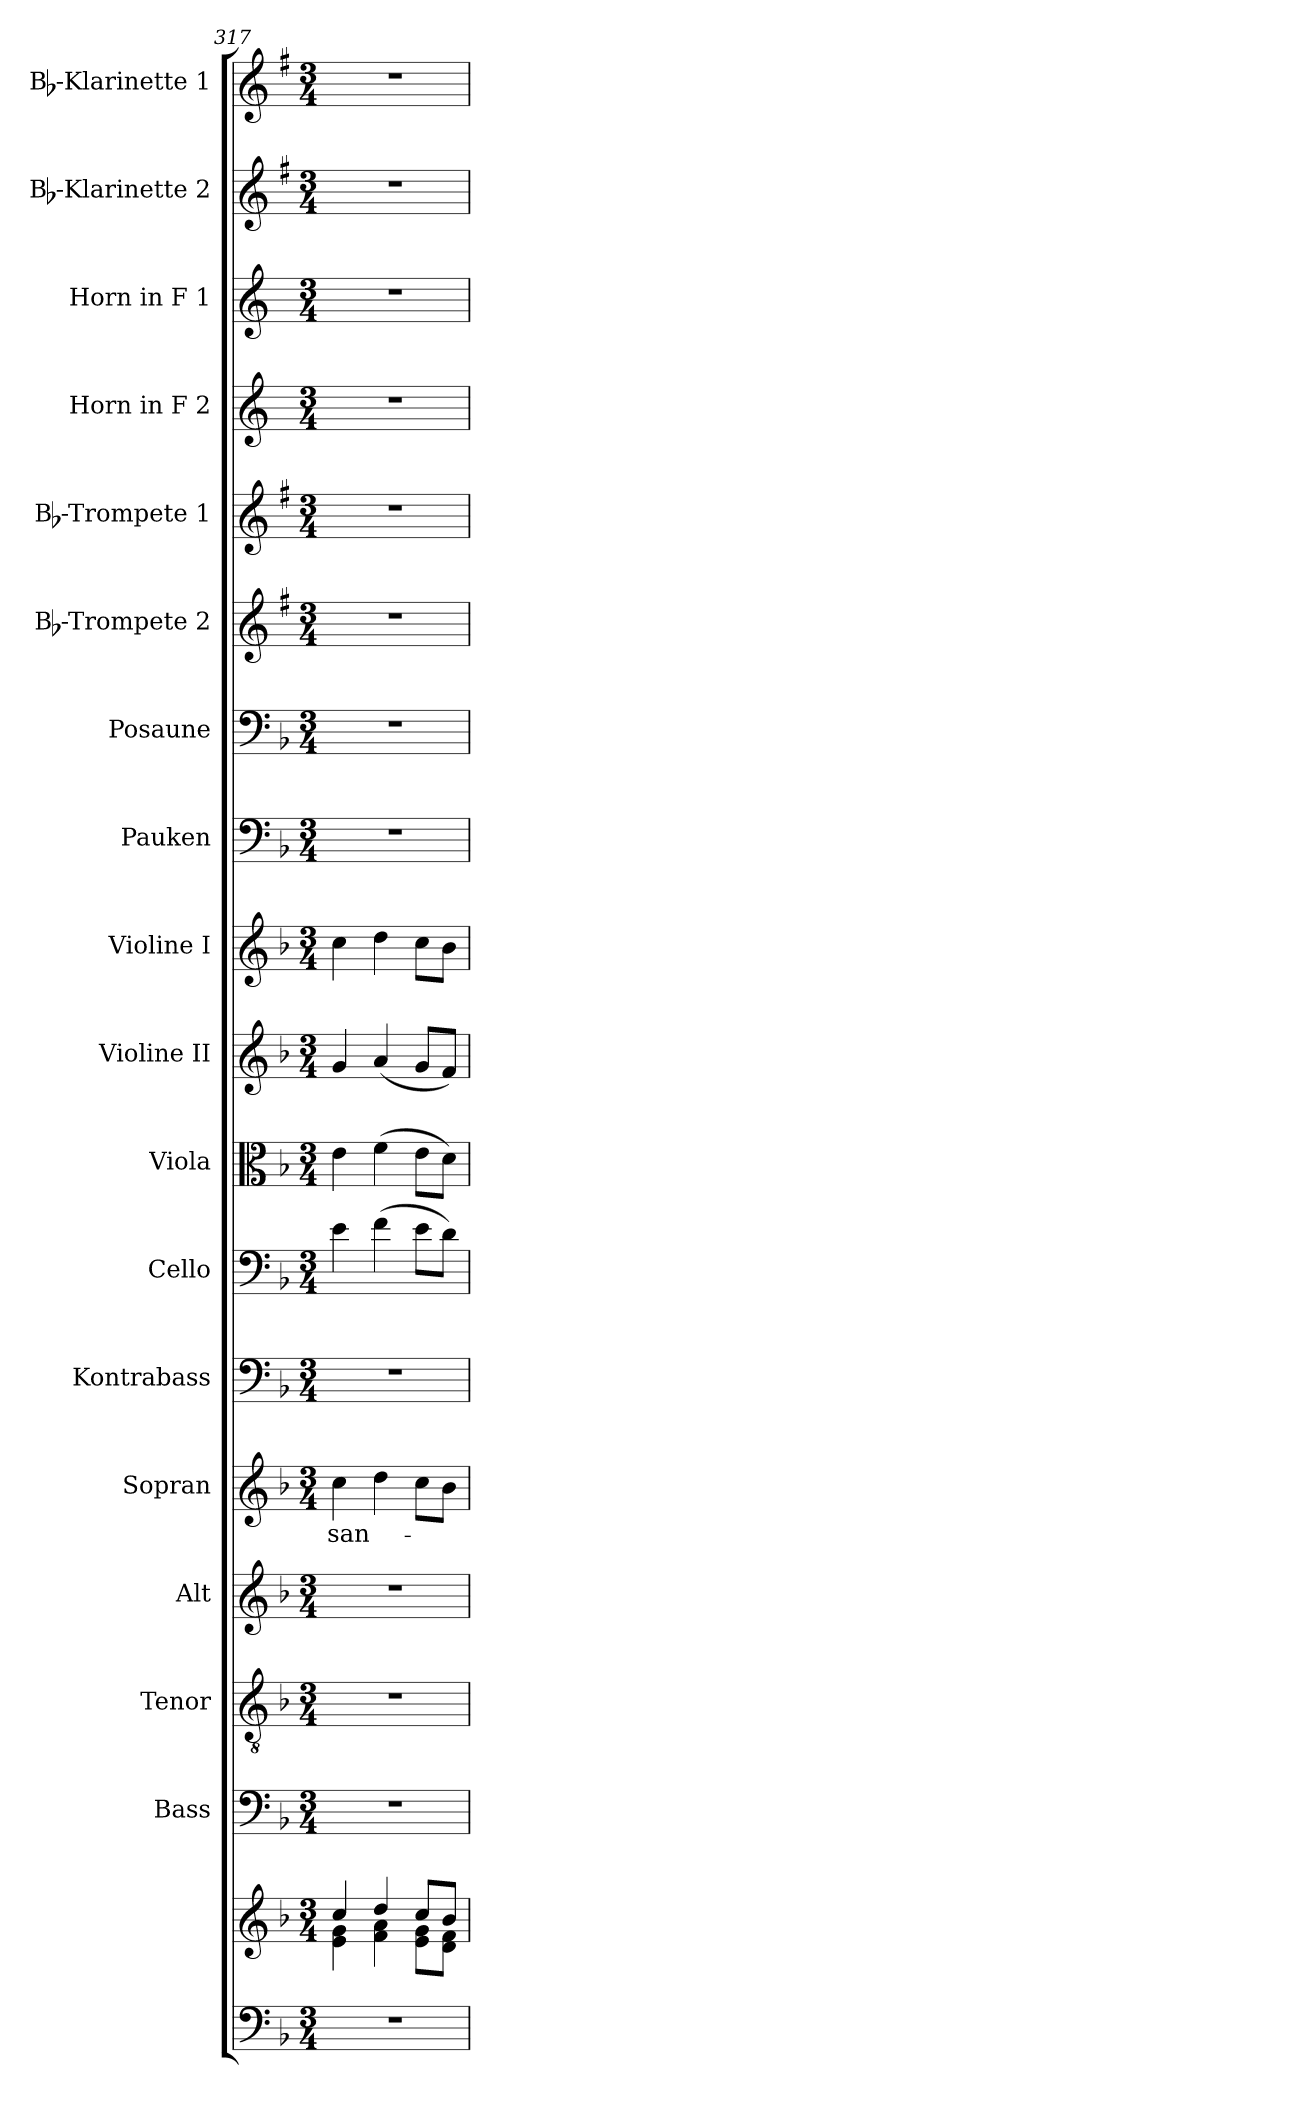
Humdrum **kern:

**kern	**kern	**kern	**kern	**kern	**kern	**text	**kern	**kern	**kern	**kern	**kern	**kern	**kern	**kern	**kern	**kern	**kern	**kern	**kern
*part18	*part18	*part17	*part16	*part15	*part14	*part14	*part13	*part12	*part11	*part10	*part9	*part8	*part7	*part6	*part5	*part4	*part3	*part2	*part1
*staff19	*staff18	*staff17	*staff16	*staff15	*staff14	*staff14	*staff13	*staff12	*staff11	*staff10	*staff9	*staff8	*staff7	*staff6	*staff5	*staff4	*staff3	*staff2	*staff1
*	*	*I"Bass	*I"Tenor	*I"Alt	*I"Sopran	*	*I"Kontrabass	*I"Cello	*I"Viola	*I"Violine II	*I"Violine I	*I"Pauken	*I"Posaune	*I"Bb-Trompete 2	*I"Bb-Trompete 1	*I"Horn in F 2	*I"Horn in F 1	*I"Bb-Klarinette 2	*I"Bb-Klarinette 1
*	*	*I'B.	*I'T.	*I'A.	*I'S.	*	*I'Kb.	*	*I'Vla.	*I'Vl. II	*I'Vl. I	*I'Pk.	*I'Pos.	*I'Bb Trp. 2	*I'Bb Trp. 1	*	*	*I'Bb Kl. 2	*I'Bb Kl. 1
*clefF4	*clefG2	*clefF4	*clefGv2	*clefG2	*clefG2	*	*clefF4	*clefF4	*clefC3	*clefG2	*clefG2	*clefF4	*clefF4	*clefG2	*clefG2	*clefG2	*clefG2	*clefG2	*clefG2
*	*	*	*	*	*	*	*ITrd7c12	*	*	*	*	*	*	*ITrd1c2	*ITrd1c2	*ITrd4c7	*ITrd4c7	*ITrd1c2	*ITrd1c2
*k[b-]	*k[b-]	*k[b-]	*k[b-]	*k[b-]	*k[b-]	*	*k[b-]	*k[b-]	*k[b-]	*k[b-]	*k[b-]	*k[b-]	*k[b-]	*k[b-]	*k[b-]	*k[b-]	*k[b-]	*k[b-]	*k[b-]
*F:	*F:	*F:	*F:	*F:	*F:	*	*F:	*F:	*F:	*F:	*F:	*F:	*F:	*F:	*F:	*F:	*F:	*F:	*F:
*M3/4	*M3/4	*M3/4	*M3/4	*M3/4	*M3/4	*	*M3/4	*M3/4	*M3/4	*M3/4	*M3/4	*M3/4	*M3/4	*M3/4	*M3/4	*M3/4	*M3/4	*M3/4	*M3/4
=317	=317	=317	=317	=317	=317	=317	=317	=317	=317	=317	=317	=317	=317	=317	=317	=317	=317	=317	=317
*	*^	*	*	*	*	*	*	*	*	*	*	*	*	*	*	*	*	*	*
!	!	!	!	!	!	!	!LO:LY:b	!	!	!	!	!	!	!	!	!	!	!	!	!
2.r	4cc/	4e\ 4g\	2.r	2.r	2.r	4cc\	-san-	2.r	4e\	4e\	4g/	4cc\	2.r	2.r	2.r	2.r	2.r	2.r	2.r	2.r
.	4dd/	4f\ 4a\	.	.	.	4dd\	.	.	(>4f\	(>4f\	(<4a/	4dd\	.	.	.	.	.	.	.	.
.	8cc/L	8e\ 8g\L	.	.	.	8cc\L	.	.	8e\L	8e\L	8g/L	8cc\L	.	.	.	.	.	.	.	.
.	8b-/J	8d\ 8f\J	.	.	.	8b-\J	.	.	8d\J)	8d\J)	8f/J)	8b-\J	.	.	.	.	.	.	.	.
*	*v	*v	*	*	*	*	*	*	*	*	*	*	*	*	*	*	*	*	*	*
=	=	=	=	=	=	=	=	=	=	=	=	=	=	=	=	=	=	=	=
*-	*-	*-	*-	*-	*-	*-	*-	*-	*-	*-	*-	*-	*-	*-	*-	*-	*-	*-	*-
